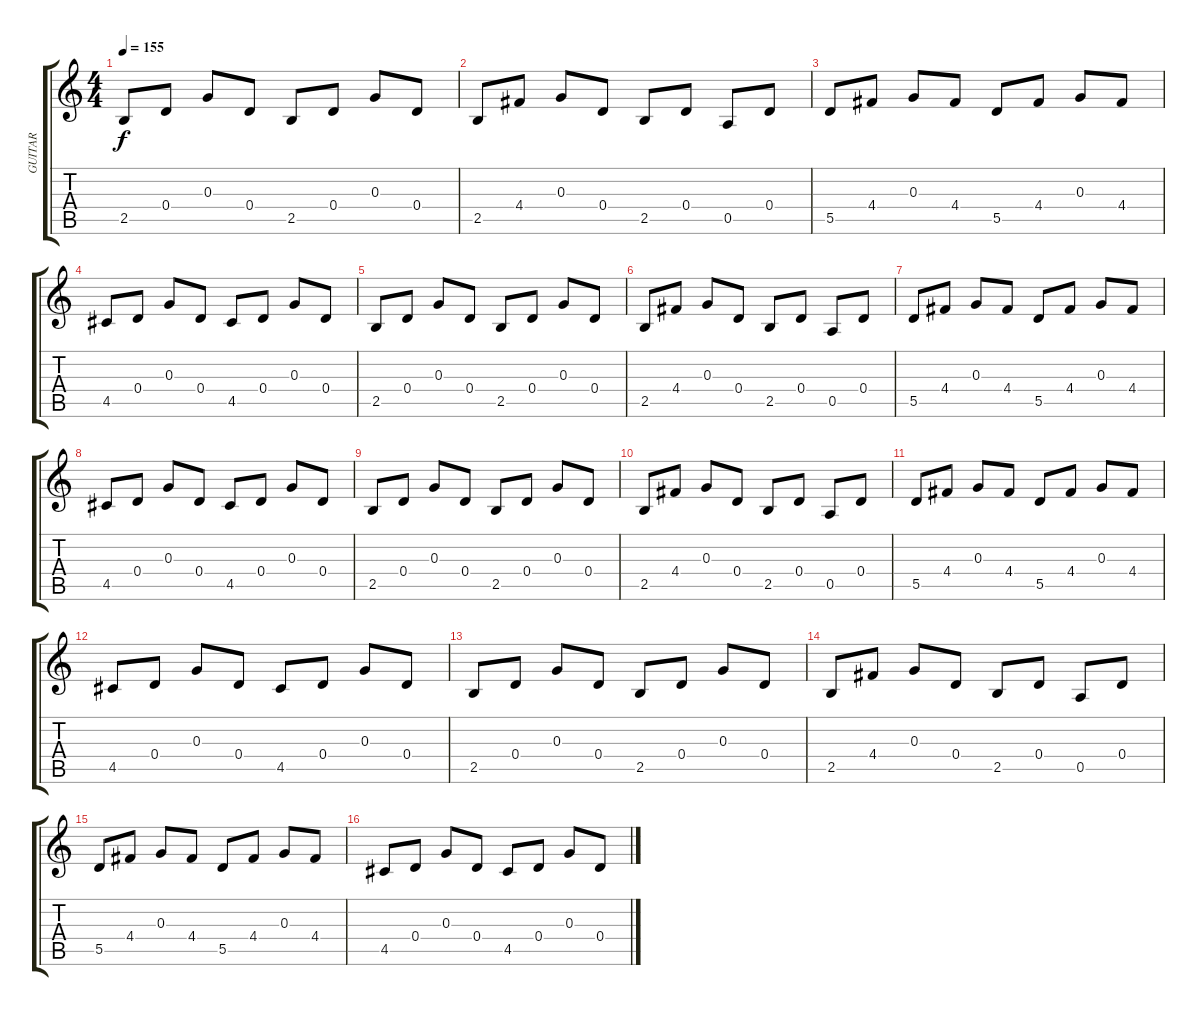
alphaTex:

\track ("GUITAR" "GUITAR") {instrument electricguitarclean}
\staff {score tabs}
\tuning (E4 B3 G3 D3 A2 D2) {hide}
\ts (4 4)
\tempo 155
\clef g2
\ks c
2.5.8{dy f} 0.4.8 0.3.8 0.4.8 2.5.8 0.4.8 0.3.8 0.4.8 |
2.5.8 4.4.8 0.3.8 0.4.8 2.5.8 0.4.8 0.5.8 0.4.8 |
5.5.8 4.4.8 0.3.8 4.4.8 5.5.8 4.4.8 0.3.8 4.4.8 |
4.5.8 0.4.8 0.3.8 0.4.8 4.5.8 0.4.8 0.3.8 0.4.8 |
2.5.8 0.4.8 0.3.8 0.4.8 2.5.8 0.4.8 0.3.8 0.4.8 |
2.5.8 4.4.8 0.3.8 0.4.8 2.5.8 0.4.8 0.5.8 0.4.8 |
5.5.8 4.4.8 0.3.8 4.4.8 5.5.8 4.4.8 0.3.8 4.4.8 |
4.5.8 0.4.8 0.3.8 0.4.8 4.5.8 0.4.8 0.3.8 0.4.8 |
2.5.8 0.4.8 0.3.8 0.4.8 2.5.8 0.4.8 0.3.8 0.4.8 |
2.5.8 4.4.8 0.3.8 0.4.8 2.5.8 0.4.8 0.5.8 0.4.8 |
5.5.8 4.4.8 0.3.8 4.4.8 5.5.8 4.4.8 0.3.8 4.4.8 |
4.5.8 0.4.8 0.3.8 0.4.8 4.5.8 0.4.8 0.3.8 0.4.8 |
2.5.8 0.4.8 0.3.8 0.4.8 2.5.8 0.4.8 0.3.8 0.4.8 |
2.5.8 4.4.8 0.3.8 0.4.8 2.5.8 0.4.8 0.5.8 0.4.8 |
5.5.8 4.4.8 0.3.8 4.4.8 5.5.8 4.4.8 0.3.8 4.4.8 |
4.5.8 0.4.8 0.3.8 0.4.8 4.5.8 0.4.8 0.3.8 0.4.8
